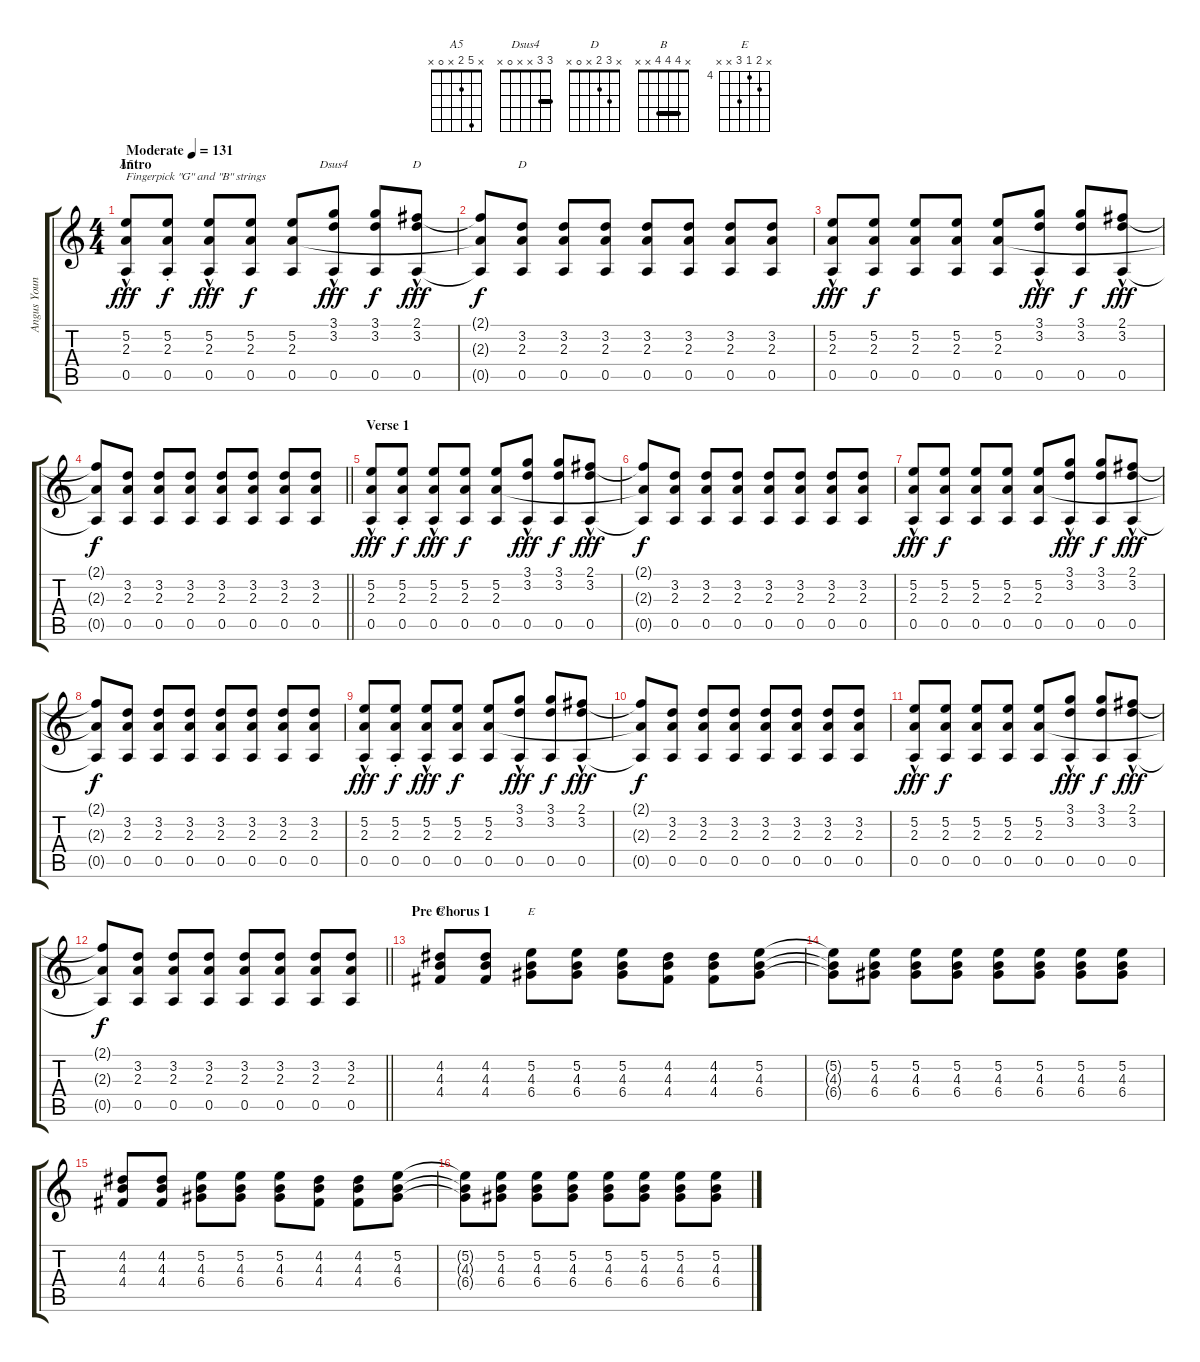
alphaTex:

\track ("Angus Young" "Angus Youn") {instrument overdrivenguitar}
\staff {score tabs}
\tuning (E4 B3 G3 D3 A2 E2) {hide}
\chord ("A5" x 5 2 x 0 x)
\chord ("Dsus4" 3 3 x x 0 x) {barre 3}
\chord ("D" 2 3 x x 0 x)
\chord ("D" x 3 2 x 0 x)
\chord ("B" x 4 4 4 x x) {barre 4}
\chord ("E" x 5 4 6 x x) {firstfret 4}
\ts (4 4)
\section ("" "Intro ")
\tempo (131 "Moderate")
\clef g2
\ks c
(5.2{hac} 2.3{hac} 0.5{hac}).8{ch "A5" txt "Fingerpick \"G\" and \"B\" strings" dy fff instrument overdrivenguitar} (5.2 2.3 0.5{st}).8{dy f} (5.2{hac} 2.3{hac} 0.5{hac}).8{dy fff} (5.2 2.3 0.5).8{dy f} (5.2 2.3 0.5).8 (3.1{hac} 3.2 0.5{hac}).8{ch "Dsus4" dy fff} (3.1 3.2 0.5).8{dy f} (2.1{hac} 3.2 0.5{hac}).8{ch "D" dy fff} |
(2.1{t} 2.3{t} 0.5{t}).8{dy f} (3.2 2.3 0.5).8{ch "D"} (3.2 2.3 0.5).8 (3.2 2.3 0.5).8 (3.2 2.3 0.5).8 (3.2 2.3 0.5).8 (3.2 2.3 0.5).8 (3.2 2.3 0.5).8 |
(5.2{hac} 2.3{hac} 0.5{hac}).8{dy fff} (5.2 2.3 0.5).8{dy f} (5.2 2.3 0.5).8 (5.2 2.3 0.5).8 (5.2 2.3 0.5).8 (3.1{hac} 3.2{hac} 0.5{hac}).8{dy fff} (3.1 3.2 0.5).8{dy f} (2.1{hac} 3.2{hac} 0.5{hac}).8{dy fff} |
\barLineRight lightlight
(2.1{t} 2.3{t} 0.5{t}).8{dy f} (3.2 2.3 0.5).8 (3.2 2.3 0.5).8 (3.2 2.3 0.5).8 (3.2 2.3 0.5).8 (3.2 2.3 0.5).8 (3.2 2.3 0.5).8 (3.2 2.3 0.5).8 |
\section ("" "Verse 1 ")
(5.2{hac} 2.3{hac} 0.5{hac}).8{dy fff} (5.2 2.3 0.5{st}).8{dy f} (5.2{hac} 2.3{hac} 0.5{hac}).8{dy fff} (5.2 2.3 0.5).8{dy f} (5.2 2.3 0.5).8 (3.1{hac} 3.2 0.5{hac}).8{dy fff} (3.1 3.2 0.5).8{dy f} (2.1{hac} 3.2 0.5{hac}).8{dy fff} |
(2.1{t} 2.3{t} 0.5{t}).8{dy f} (3.2 2.3 0.5).8 (3.2 2.3 0.5).8 (3.2 2.3 0.5).8 (3.2 2.3 0.5).8 (3.2 2.3 0.5).8 (3.2 2.3 0.5).8 (3.2 2.3 0.5).8 |
(5.2{hac} 2.3{hac} 0.5{hac}).8{dy fff} (5.2 2.3 0.5).8{dy f} (5.2 2.3 0.5).8 (5.2 2.3 0.5).8 (5.2 2.3 0.5).8 (3.1{hac} 3.2{hac} 0.5{hac}).8{dy fff} (3.1 3.2 0.5).8{dy f} (2.1{hac} 3.2{hac} 0.5{hac}).8{dy fff} |
(2.1{t} 2.3{t} 0.5{t}).8{dy f} (3.2 2.3 0.5).8 (3.2 2.3 0.5).8 (3.2 2.3 0.5).8 (3.2 2.3 0.5).8 (3.2 2.3 0.5).8 (3.2 2.3 0.5).8 (3.2 2.3 0.5).8 |
(5.2{hac} 2.3{hac} 0.5{hac}).8{dy fff} (5.2 2.3 0.5{st}).8{dy f} (5.2{hac} 2.3{hac} 0.5{hac}).8{dy fff} (5.2 2.3 0.5).8{dy f} (5.2 2.3 0.5).8 (3.1{hac} 3.2 0.5{hac}).8{dy fff} (3.1 3.2 0.5).8{dy f} (2.1{hac} 3.2 0.5{hac}).8{dy fff} |
(2.1{t} 2.3{t} 0.5{t}).8{dy f} (3.2 2.3 0.5).8 (3.2 2.3 0.5).8 (3.2 2.3 0.5).8 (3.2 2.3 0.5).8 (3.2 2.3 0.5).8 (3.2 2.3 0.5).8 (3.2 2.3 0.5).8 |
(5.2{hac} 2.3{hac} 0.5{hac}).8{dy fff} (5.2 2.3 0.5).8{dy f} (5.2 2.3 0.5).8 (5.2 2.3 0.5).8 (5.2 2.3 0.5).8 (3.1{hac} 3.2{hac} 0.5{hac}).8{dy fff} (3.1 3.2 0.5).8{dy f} (2.1{hac} 3.2{hac} 0.5{hac}).8{dy fff} |
\barLineRight lightlight
(2.1{t} 2.3{t} 0.5{t}).8{dy f} (3.2 2.3 0.5).8 (3.2 2.3 0.5).8 (3.2 2.3 0.5).8 (3.2 2.3 0.5).8 (3.2 2.3 0.5).8 (3.2 2.3 0.5).8 (3.2 2.3 0.5).8 |
\section ("" "Pre Chorus 1 ")
(4.2 4.3 4.4).8{ch "B"} (4.2 4.3 4.4).8 (5.2 4.3 6.4).8{ch "E"} (5.2 4.3 6.4).8 (5.2 4.3 6.4).8 (4.2 4.3 4.4).8 (4.2 4.3 4.4).8 (5.2 4.3 6.4).8 |
(5.2{t} 4.3{t} 6.4{t}).8 (5.2 4.3 6.4).8 (5.2 4.3 6.4).8 (5.2 4.3 6.4).8 (5.2 4.3 6.4).8 (5.2 4.3 6.4).8 (5.2 4.3 6.4).8 (5.2 4.3 6.4).8 |
(4.2 4.3 4.4).8 (4.2 4.3 4.4).8 (5.2 4.3 6.4).8 (5.2 4.3 6.4).8 (5.2 4.3 6.4).8 (4.2 4.3 4.4).8 (4.2 4.3 4.4).8 (5.2 4.3 6.4).8 |
(5.2{t} 4.3{t} 6.4{t}).8 (5.2 4.3 6.4).8 (5.2 4.3 6.4).8 (5.2 4.3 6.4).8 (5.2 4.3 6.4).8 (5.2 4.3 6.4).8 (5.2 4.3 6.4).8 (5.2 4.3 6.4).8
